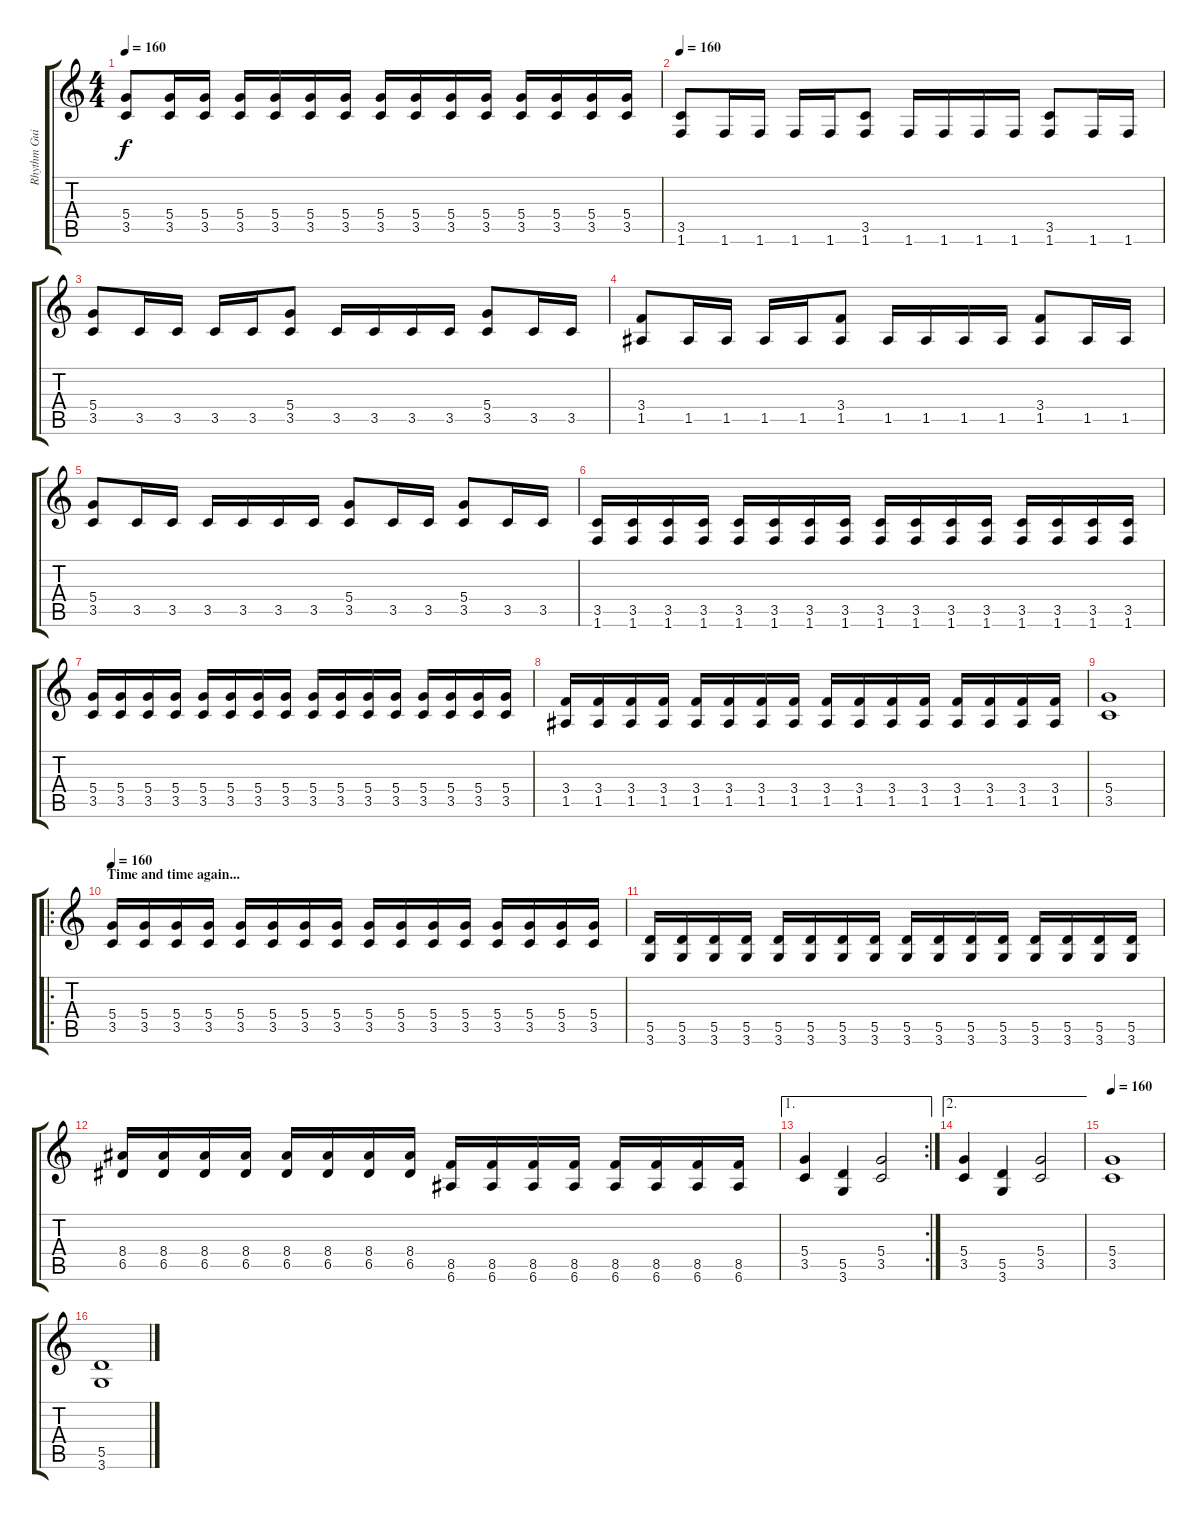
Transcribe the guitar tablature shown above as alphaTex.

\track ("Rhythm Guitar" "Rhythm Gui") {instrument distortionguitar}
\staff {score tabs}
\tuning (E4 B3 G3 D3 A2 E2) {hide}
\ts (4 4)
\tempo 160
\clef g2
\ks c
(5.4 3.5).8{dy f} (5.4 3.5).16 (5.4 3.5).16 (5.4 3.5).16 (5.4 3.5).16 (5.4 3.5).16 (5.4 3.5).16 (5.4 3.5).16 (5.4 3.5).16 (5.4 3.5).16 (5.4 3.5).16 (5.4 3.5).16 (5.4 3.5).16 (5.4 3.5).16 (5.4 3.5).16 |
\tempo 160
(3.5 1.6).8 1.6.16 1.6.16 1.6.16 1.6.16 (3.5 1.6).8 1.6.16 1.6.16 1.6.16 1.6.16 (3.5 1.6).8 1.6.16 1.6.16 |
(5.4 3.5).8 3.5.16 3.5.16 3.5.16 3.5.16 (5.4 3.5).8 3.5.16 3.5.16 3.5.16 3.5.16 (5.4 3.5).8 3.5.16 3.5.16 |
(3.4 1.5).8 1.5.16 1.5.16 1.5.16 1.5.16 (3.4 1.5).8 1.5.16 1.5.16 1.5.16 1.5.16 (3.4 1.5).8 1.5.16 1.5.16 |
(5.4 3.5).8 3.5.16 3.5.16 3.5.16 3.5.16 3.5.16 3.5.16 (5.4 3.5).8 3.5.16 3.5.16 (5.4 3.5).8 3.5.16 3.5.16 |
(3.5 1.6).16 (3.5 1.6).16 (3.5 1.6).16 (3.5 1.6).16 (3.5 1.6).16 (3.5 1.6).16 (3.5 1.6).16 (3.5 1.6).16 (3.5 1.6).16 (3.5 1.6).16 (3.5 1.6).16 (3.5 1.6).16 (3.5 1.6).16 (3.5 1.6).16 (3.5 1.6).16 (3.5 1.6).16 |
(5.4 3.5).16 (5.4 3.5).16 (5.4 3.5).16 (5.4 3.5).16 (5.4 3.5).16 (5.4 3.5).16 (5.4 3.5).16 (5.4 3.5).16 (5.4 3.5).16 (5.4 3.5).16 (5.4 3.5).16 (5.4 3.5).16 (5.4 3.5).16 (5.4 3.5).16 (5.4 3.5).16 (5.4 3.5).16 |
(3.4 1.5).16 (3.4 1.5).16 (3.4 1.5).16 (3.4 1.5).16 (3.4 1.5).16 (3.4 1.5).16 (3.4 1.5).16 (3.4 1.5).16 (3.4 1.5).16 (3.4 1.5).16 (3.4 1.5).16 (3.4 1.5).16 (3.4 1.5).16 (3.4 1.5).16 (3.4 1.5).16 (3.4 1.5).16 |
(5.4 3.5).1 |
\ro
\section ("" "Time and time again...")
\tempo 160
(5.4 3.5).16 (5.4 3.5).16 (5.4 3.5).16 (5.4 3.5).16 (5.4 3.5).16 (5.4 3.5).16 (5.4 3.5).16 (5.4 3.5).16 (5.4 3.5).16 (5.4 3.5).16 (5.4 3.5).16 (5.4 3.5).16 (5.4 3.5).16 (5.4 3.5).16 (5.4 3.5).16 (5.4 3.5).16 |
(5.5 3.6).16 (5.5 3.6).16 (5.5 3.6).16 (5.5 3.6).16 (5.5 3.6).16 (5.5 3.6).16 (5.5 3.6).16 (5.5 3.6).16 (5.5 3.6).16 (5.5 3.6).16 (5.5 3.6).16 (5.5 3.6).16 (5.5 3.6).16 (5.5 3.6).16 (5.5 3.6).16 (5.5 3.6).16 |
(8.4 6.5).16 (8.4 6.5).16 (8.4 6.5).16 (8.4 6.5).16 (8.4 6.5).16 (8.4 6.5).16 (8.4 6.5).16 (8.4 6.5).16 (8.5 6.6).16 (8.5 6.6).16 (8.5 6.6).16 (8.5 6.6).16 (8.5 6.6).16 (8.5 6.6).16 (8.5 6.6).16 (8.5 6.6).16 |
\ae 1
\rc 2
(5.4 3.5).4 (5.5 3.6).4 (5.4 3.5).2 |
\ae 2
(5.4 3.5).4 (5.5 3.6).4 (5.4 3.5).2 |
\tempo 160
(5.4 3.5).1 |
(5.5 3.6).1
